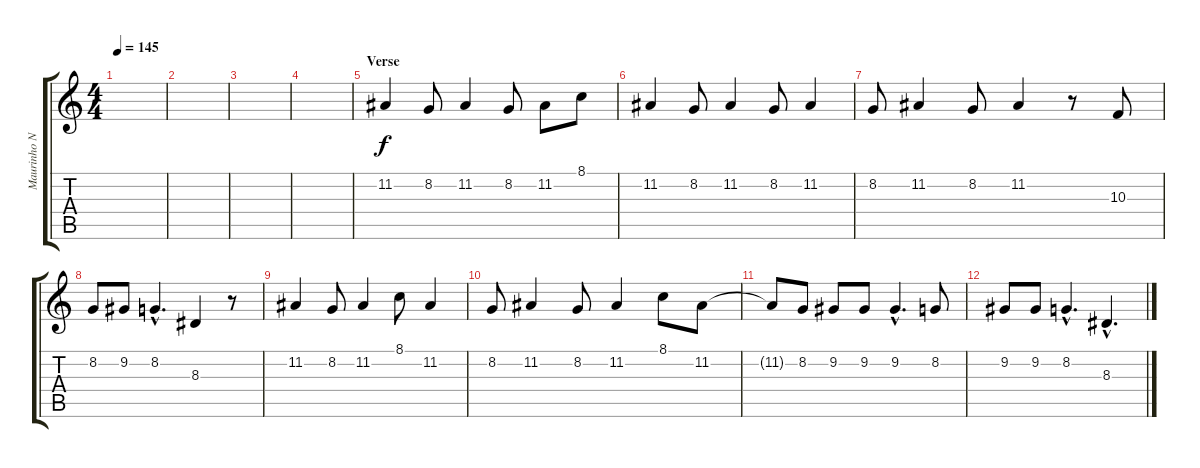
\track ("Maurinho Nastácia" "Maurinho N") {instrument lead6voice}
\staff {score tabs}
\tuning (E4 B3 G3 D3 A2 E2) {hide}
\ts (4 4)
\tempo 145
\clef g2
\ks c
|
|
|
|
\section ("" "Verse")
11.2.4 8.2.8 11.2.4 8.2.8 11.2.8 8.1.8 |
11.2.4 8.2.8 11.2.4 8.2.8 11.2.4 |
8.2.8 11.2.4 8.2.8 11.2.4 r.8 10.3.8 |
8.2.8 9.2.8 8.2{hac}.4{d} 8.3.4 r.8 |
11.2.4 8.2.8 11.2.4 8.1.8 11.2.4 |
8.2.8 11.2.4 8.2.8 11.2.4 8.1.8 11.2.8 |
11.2{t}.8 8.2.8 9.2.8 9.2.8 9.2{hac}.4{d} 8.2.8 |
9.2.8 9.2.8 8.2{hac}.4{d} 8.3{hac}.4{d}
